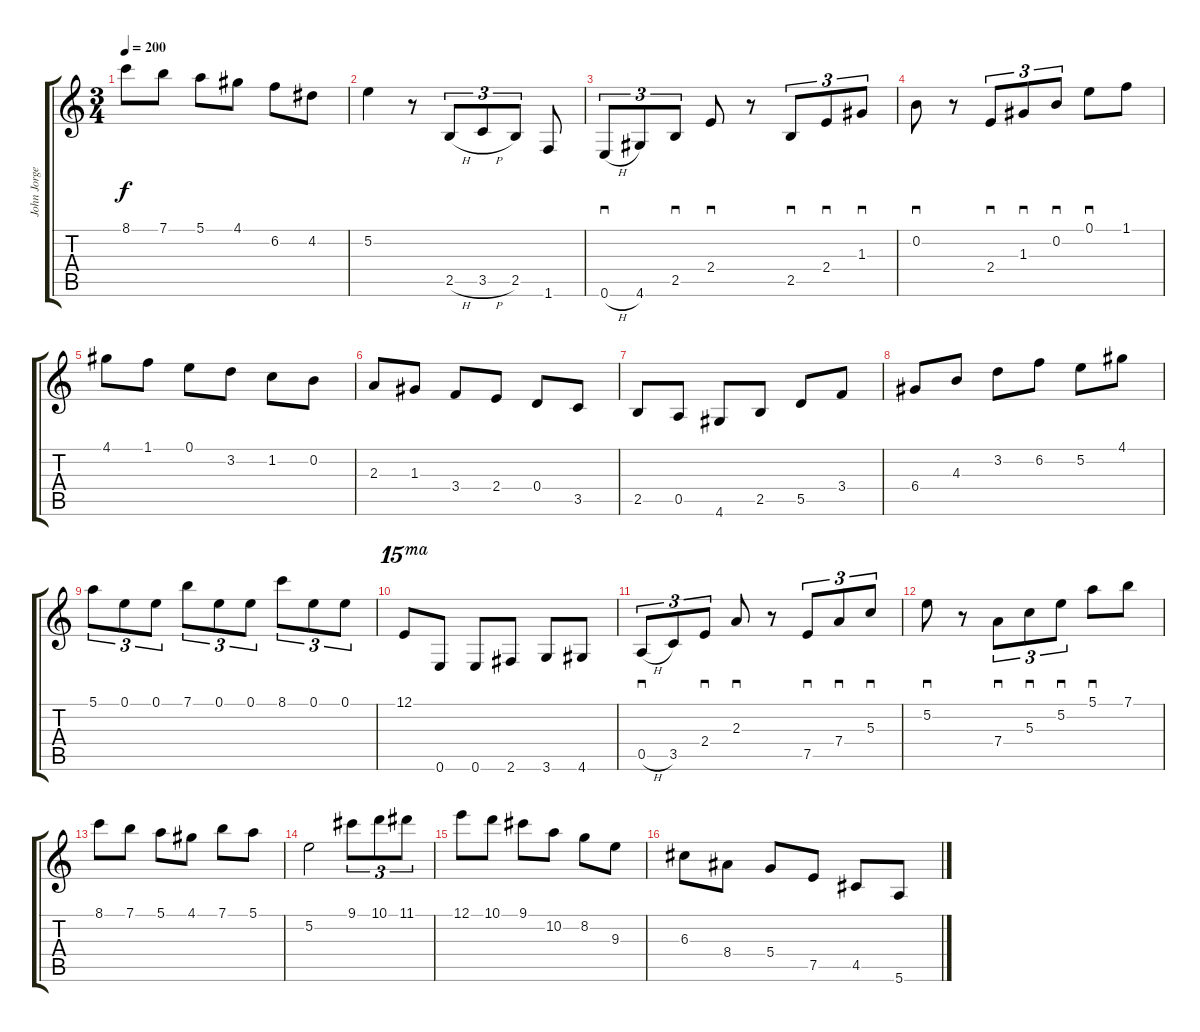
\track ("John Jorgenson - Lead" "John Jorge") {instrument acousticguitarsteel}
\staff {score tabs}
\tuning (E4 B3 G3 D3 A2 E2) {hide}
\ts (3 4)
\tempo 200
\clef g2
\ks c
8.1.8{dy f} 7.1.8 5.1.8 4.1.8 6.2.8 4.2.8 |
5.2.4 r.8 2.5{h}.8{tu (3 2)} 3.5{h}.8{tu (3 2)} 2.5.8{tu (3 2)} 1.6.8 |
0.6{h}.8{sd tu (3 2)} 4.6.8{tu (3 2)} 2.5.8{sd tu (3 2)} 2.4.8{sd} r.8 2.5.8{sd tu (3 2)} 2.4.8{sd tu (3 2)} 1.3.8{sd tu (3 2)} |
0.2.8{sd} r.8 2.4.8{sd tu (3 2)} 1.3.8{sd tu (3 2)} 0.2.8{sd tu (3 2)} 0.1.8{sd} 1.1.8 |
4.1.8 1.1.8 0.1.8 3.2.8 1.2.8 0.2.8 |
2.3.8 1.3.8 3.4.8 2.4.8 0.4.8 3.5.8 |
2.5.8 0.5.8 4.6.8 2.5.8 5.5.8 3.4.8 |
6.4.8 4.3.8 3.2.8 6.2.8 5.2.8 4.1.8 |
5.1.8{tu (3 2)} 0.1.8{tu (3 2)} 0.1.8{tu (3 2)} 7.1.8{tu (3 2)} 0.1.8{tu (3 2)} 0.1.8{tu (3 2)} 8.1.8{tu (3 2)} 0.1.8{tu (3 2)} 0.1.8{tu (3 2)} |
12.1.8{ot 15ma} 0.6.8 0.6.8 2.6.8 3.6.8 4.6.8 |
0.5{h}.8{sd tu (3 2)} 3.5.8{tu (3 2)} 2.4.8{sd tu (3 2)} 2.3.8{sd} r.8 7.5.8{sd tu (3 2)} 7.4.8{sd tu (3 2)} 5.3.8{sd tu (3 2)} |
5.2.8{sd} r.8 7.4.8{sd tu (3 2)} 5.3.8{sd tu (3 2)} 5.2.8{sd tu (3 2)} 5.1.8{sd} 7.1.8 |
8.1.8 7.1.8 5.1.8 4.1.8 7.1.8 5.1.8 |
5.2.2 9.1.8{tu (3 2)} 10.1.8{tu (3 2)} 11.1.8{tu (3 2)} |
12.1.8 10.1.8 9.1.8 10.2.8 8.2.8 9.3.8 |
6.3.8 8.4.8 5.4.8 7.5.8 4.5.8 5.6.8
